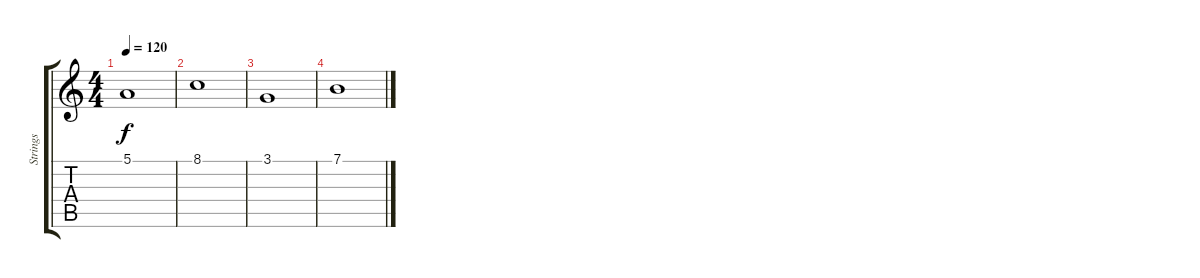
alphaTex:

\track ("Strings" "Strings") {instrument stringensemble1}
\staff {score tabs}
\tuning (E4 B3 G3 D3 A2 E2) {hide}
\ts (4 4)
\tempo 120
\clef g2
\ks c
5.1.1{dy f} |
8.1.1 |
3.1.1 |
7.1.1
